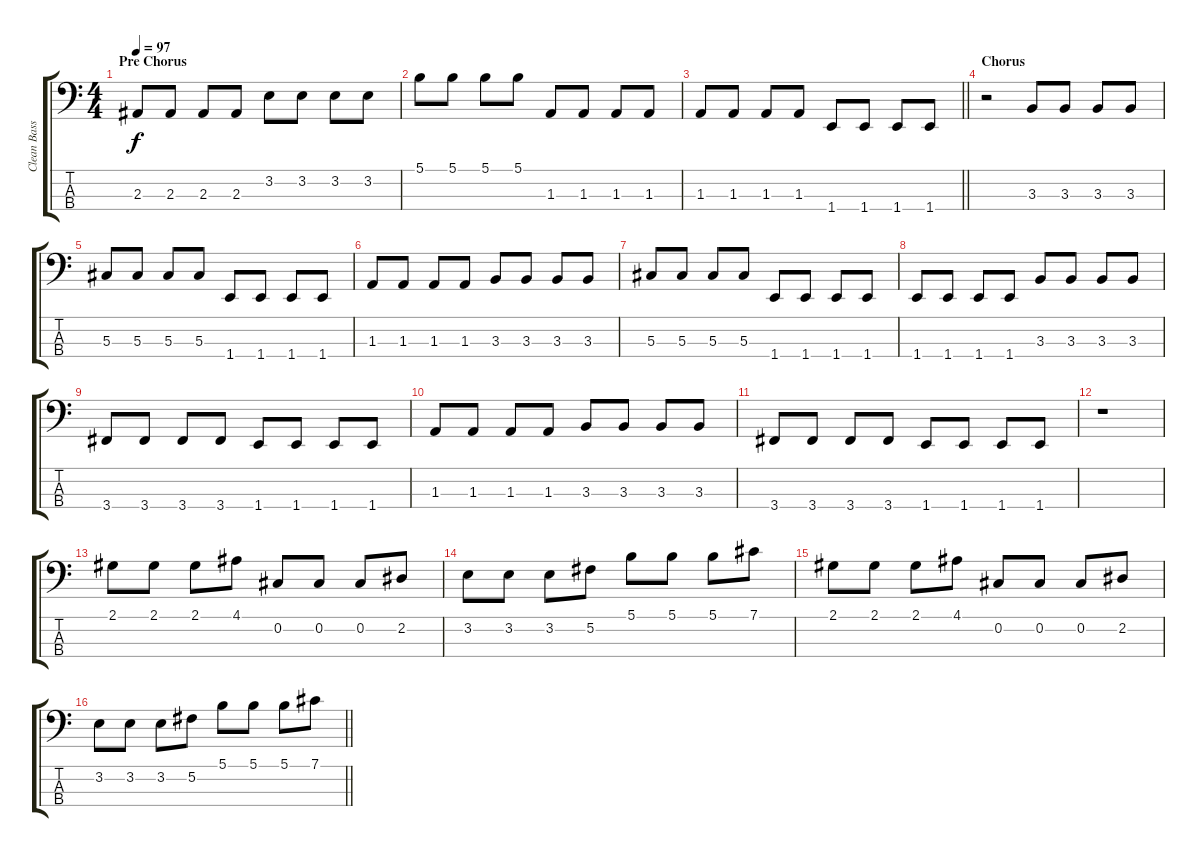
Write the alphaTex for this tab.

\track ("Clean Bass" "Clean Bass") {instrument electricbassfinger}
\staff {score tabs}
\tuning (Gb2 Db2 Ab1 Eb1) {hide}
\ts (4 4)
\section ("" "Pre Chorus")
\tempo 97
\clef f4
\ks c
2.3.8{dy f} 2.3.8 2.3.8 2.3.8 3.2.8 3.2.8 3.2.8 3.2.8 |
5.1.8 5.1.8 5.1.8 5.1.8 1.3.8 1.3.8 1.3.8 1.3.8 |
\barLineRight lightlight
1.3.8 1.3.8 1.3.8 1.3.8 1.4.8 1.4.8 1.4.8 1.4.8 |
\section ("" "Chorus")
r.2 3.3.8 3.3.8 3.3.8 3.3.8 |
5.3.8 5.3.8 5.3.8 5.3.8 1.4.8 1.4.8 1.4.8 1.4.8 |
1.3.8 1.3.8 1.3.8 1.3.8 3.3.8 3.3.8 3.3.8 3.3.8 |
5.3.8 5.3.8 5.3.8 5.3.8 1.4.8 1.4.8 1.4.8 1.4.8 |
1.4.8 1.4.8 1.4.8 1.4.8 3.3.8 3.3.8 3.3.8 3.3.8 |
3.4.8 3.4.8 3.4.8 3.4.8 1.4.8 1.4.8 1.4.8 1.4.8 |
1.3.8 1.3.8 1.3.8 1.3.8 3.3.8 3.3.8 3.3.8 3.3.8 |
3.4.8 3.4.8 3.4.8 3.4.8 1.4.8 1.4.8 1.4.8 1.4.8 |
r.1 |
2.1.8 2.1.8 2.1.8 4.1.8 0.2.8 0.2.8 0.2.8 2.2.8 |
3.2.8 3.2.8 3.2.8 5.2.8 5.1.8 5.1.8 5.1.8 7.1.8 |
2.1.8 2.1.8 2.1.8 4.1.8 0.2.8 0.2.8 0.2.8 2.2.8 |
\barLineRight lightlight
3.2.8 3.2.8 3.2.8 5.2.8 5.1.8 5.1.8 5.1.8 7.1.8
